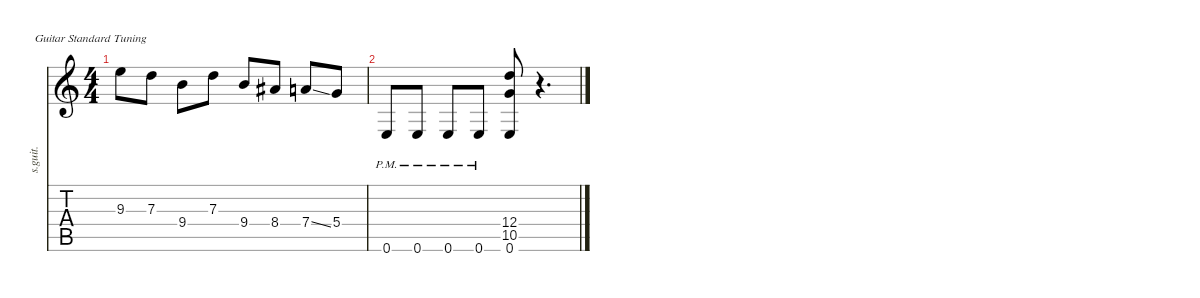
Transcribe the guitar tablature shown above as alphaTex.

\defaultSystemsLayout 4
\hideDynamics
\bracketExtendMode nobrackets
\track ("Kirk Hammett - Lead Guitar" "s.guit.") {instrument distortionguitar}
\staff {score tabs}
\tuning (E4 B3 G3 D3 A2 E2)
\ts (4 4)
\tempo (140 hide)
\clef g2
\ks c
9.3.8{lyrics (0 "") lyrics (1 "") lyrics (2 "") lyrics (3 "") lyrics (4 "") dy f} 7.3.8{lyrics (0 "") lyrics (1 "") lyrics (2 "") lyrics (3 "") lyrics (4 "")} 9.4.8{lyrics (0 "") lyrics (1 "") lyrics (2 "") lyrics (3 "") lyrics (4 "")} 7.3.8{lyrics (0 "") lyrics (1 "") lyrics (2 "") lyrics (3 "") lyrics (4 "")} 9.4.8{lyrics (0 "") lyrics (1 "") lyrics (2 "") lyrics (3 "") lyrics (4 "")} 8.4{acc #}.8{lyrics (0 "") lyrics (1 "") lyrics (2 "") lyrics (3 "") lyrics (4 "")} 7.4{ss}.8{lyrics (0 "") lyrics (1 "") lyrics (2 "") lyrics (3 "") lyrics (4 "")} 5.4.8{lyrics (0 "") lyrics (1 "") lyrics (2 "") lyrics (3 "") lyrics (4 "")} |
0.6{pm}.8{lyrics (0 "") lyrics (1 "") lyrics (2 "") lyrics (3 "") lyrics (4 "")} 0.6{pm}.8{lyrics (0 "") lyrics (1 "") lyrics (2 "") lyrics (3 "") lyrics (4 "")} 0.6{pm}.8{lyrics (0 "") lyrics (1 "") lyrics (2 "") lyrics (3 "") lyrics (4 "")} 0.6{pm}.8{lyrics (0 "") lyrics (1 "") lyrics (2 "") lyrics (3 "") lyrics (4 "")} (12.4 10.5 0.6).8{lyrics (0 "") lyrics (1 "") lyrics (2 "") lyrics (3 "") lyrics (4 "")} r.4{d}
